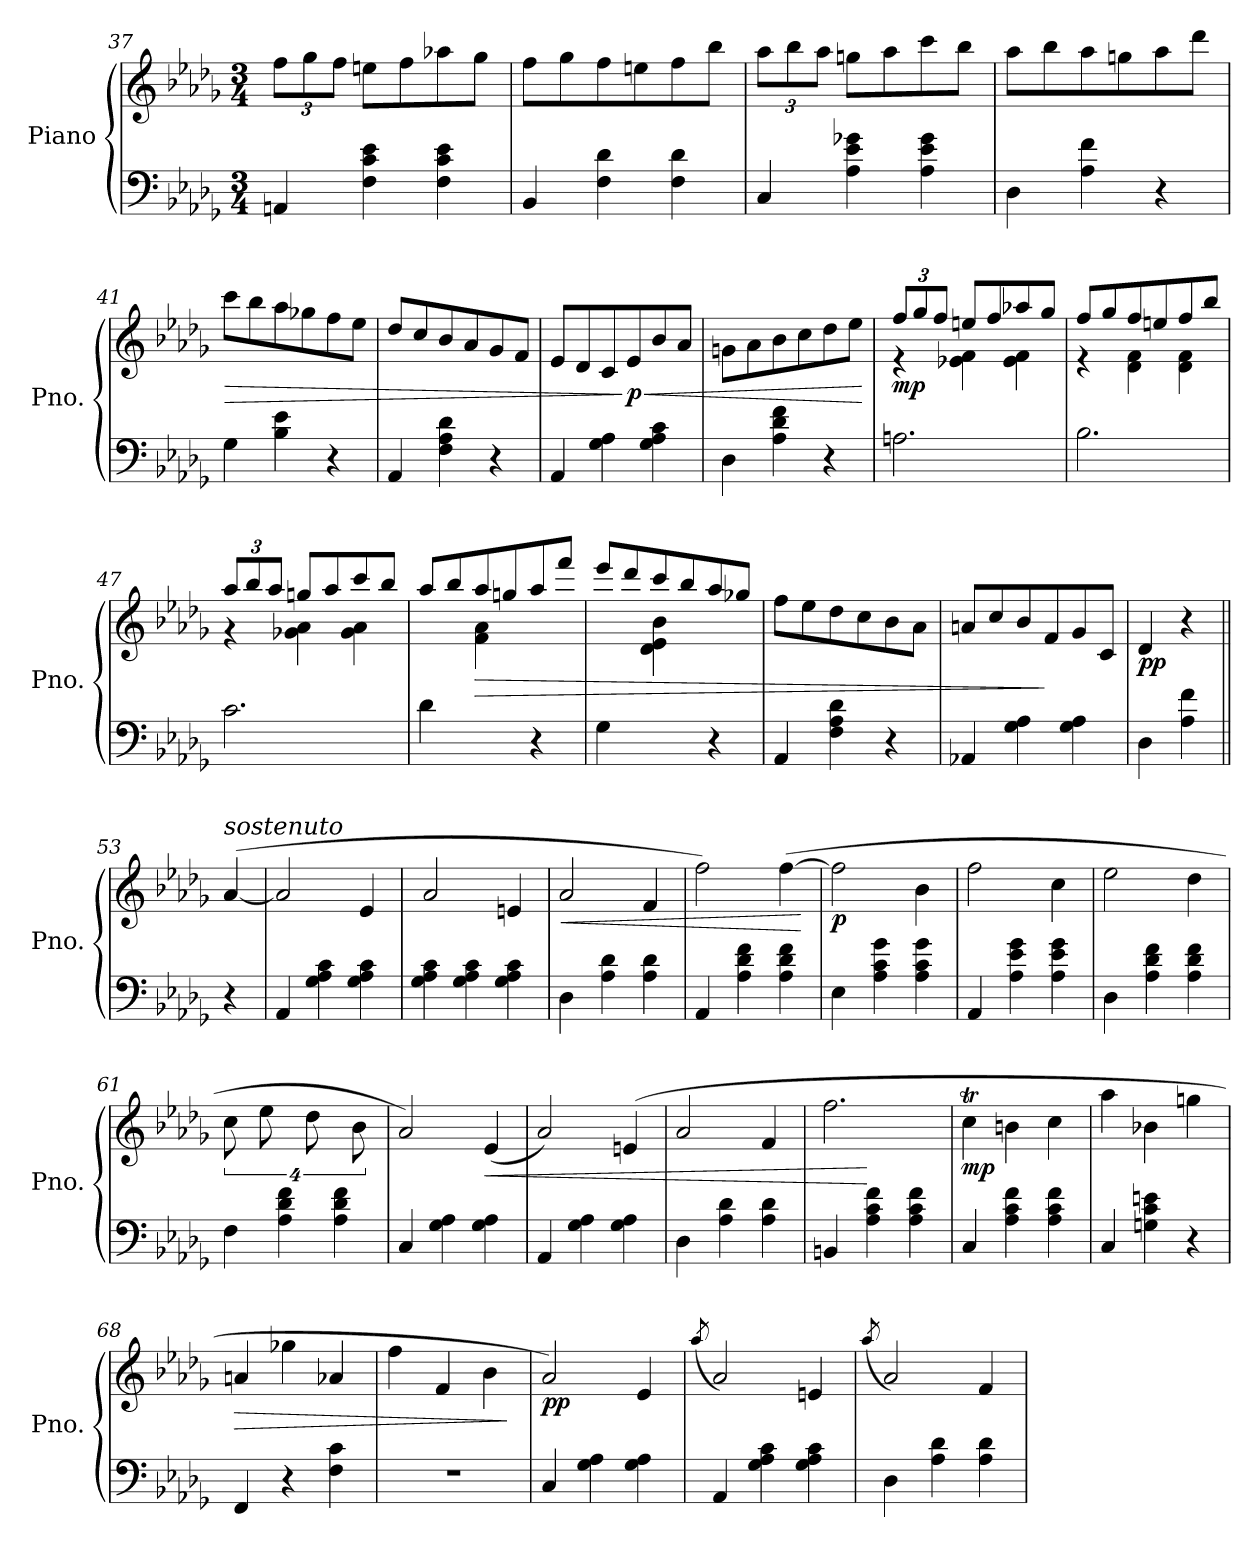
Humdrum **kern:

**kern	**kern	**dynam
*part1	*part1	*part1
*staff2	*staff1	*staff1/2
*I"Piano	*	*
*I'Pno.	*	*
*clefF4	*clefG2	*
*k[b-e-a-d-g-]	*k[b-e-a-d-g-]	*
*M3/4	*M3/4	*
*	*Xbrackettup	*
=37	=37	=37
4AAn/	12ff\L	.
.	12gg-\	.
.	12ff\J	.
4F\ 4c\ 4e-\	8een\L	.
.	8ff\	.
4F\ 4c\ 4e-\	8aa-X\	.
.	8gg-\J	.
=38	=38	=38
4BB-/	8ff\L	.
.	8gg-\	.
4F\ 4d-\	8ff\	.
.	8een\	.
4F\ 4d-\	8ff\	.
.	8bb-\J	.
=39	=39	=39
4C/	12aa-\L	.
.	12bb-\	.
.	12aa-\J	.
4A-\ 4e-\ 4g-X\	8ggn\L	.
.	8aa-\	.
4A-\ 4e-\ 4g-\	8ccc\	.
.	8bb-\J	.
=40	=40	=40
4D-\	8aa-\L	.
.	8bb-\	.
4A-\ 4f\	8aa-\	.
.	8ggn\	.
4r	8aa-\	.
.	8ddd-\J	.
=41	=41	=41
!	!	!LO:HP:b
4G-\	8ccc\L	>
.	8bb-\	.
4B-\ 4e-\	8aa-\	.
.	8gg-X\	.
4r	8ff\	.
.	8ee-\J	.
!!LO:LB:g=z
=42	=42	=42
4AA-/	8dd-/L	.
.	8cc/	.
4F\ 4A-\ 4d-\	8b-/	.
.	8a-/	.
4r	8g-/	.
.	8f/J	.
=43	=43	=43
4AA-/	8e-/L	.
.	8d-/	.
4G-\ 4A-\	8c/	.
!	!	!LO:HP:n=1:b
!	!	!LO:DY:n=1:b
.	8e-/	] < p
4G-\ 4A-\ 4c\	8b-/	.
.	8a-/J	.
=44	=44	=44
4D-\	8gn\L	.
.	8a-\	.
4A-\ 4d-\ 4f\	8b-\	.
.	8cc\	.
4r	8dd-\	.
.	8ee-\J	.
.	.	[
=45	=45	=45
*	*^	*
!	!	!	!LO:DY:b
2.An\	12ff/L	4r	mp
.	12gg-/	.	.
.	12ff/J	.	.
.	8een/L	4e-X\ 4f\	.
.	8ff/	.	.
.	8aa-X/	4e-\ 4f\	.
.	8gg-/J	.	.
=46	=46	=46	=46
2.B-\	8ff/L	4r	.
.	8gg-/	.	.
.	8ff/	4d-\ 4f\	.
.	8een/	.	.
.	8ff/	4d-\ 4f\	.
.	8bb-/J	.	.
!!LO:LB:g=z	!!
=47	=47	=47	=47
2.c\	12aa-/L	4r	.
.	12bb-/	.	.
.	12aa-/J	.	.
.	8ggn/L	4g-X\ 4a-\	.
.	8aa-/	.	.
.	8ccc/	4g-\ 4a-\	.
.	8bb-/J	.	.
=48	=48	=48	=48
4d-\	8aa-/L	4ryy	.
.	8bb-/	.	.
!	!	!	!LO:HP:b
4ryy	8aa-/	4f\ 4a-\	>
.	8ggn/	.	.
4r	8aa-/	4ryy	.
.	8fff/J	.	.
=49	=49	=49	=49
4G-\	8eee-/L	4ryy	.
.	8ddd-/	.	.
4ryy	8ccc/	4d-\ 4e-\ 4b-\	.
.	8bb-/	.	.
4r	8aa-/	4ryy	.
.	8gg-X/J	.	.
*	*v	*v	*
=50	=50	=50
4AA-/	8ff\L	.
.	8ee-\	.
4F\ 4A-\ 4d-\	8dd-\	.
.	8cc\	.
4r	8b-\	.
.	8a-\J	.
=51	=51	=51
4AA-X/	8an/L	.
.	8cc/	.
4G-\ 4A-\	8b-/	.
.	8f/	]
4G-\ 4A-\	8g-/	.
.	8c/J	.
=52	=52	=52
!	!	!LO:DY:b
4D-\	4d-/	pp
4A-\ 4f\	4r	.
!!LO:LB:g=z
=53||	=53||	=53||
!	!LO:TX:a:i:t=sostenuto	!
4r	([4a-/	.
=54	=54	=54
4AA-/	2a-/]	.
4G-\ 4A-\ 4c\	.	.
4G-\ 4A-\ 4c\	4e-/	.
=55	=55	=55
4G-\ 4A-\ 4c\	2a-/	.
4G-\ 4A-\ 4c\	.	.
4G-\ 4A-\ 4c\	4en/	.
=56	=56	=56
!	!	!LO:HP:b
4D-\	2a-/	<
4A-\ 4d-\	.	.
4A-\ 4d-\	4f/	.
=57	=57	=57
4AA-/	2ff\)	.
4A-\ 4d-\ 4f\	.	.
4A-\ 4d-\ 4f\	([4ff\	.
.	.	[
=58	=58	=58
!	!	!LO:DY:b
4E-\	2ff\]	p
4A-\ 4c\ 4g-\	.	.
4A-\ 4c\ 4g-\	4b-\	.
=59	=59	=59
4AA-/	2ff\	.
4A-\ 4e-\ 4g-\	.	.
4A-\ 4e-\ 4g-\	4cc\	.
=60	=60	=60
4D-\	2ee-\	.
4A-\ 4d-\ 4f\	.	.
4A-\ 4d-\ 4f\	4dd-\	.
=61	=61	=61
*	*brackettup	*
4F\	16%3cc\	.
.	16%3ee-\	.
4A-\ 4d-\ 4f\	.	.
.	16%3dd-\	.
4A-\ 4d-\ 4f\	.	.
.	16%3b-\	.
!!LO:LB:g=z
=62	=62	=62
4C/	2a-/)	.
4G-\ 4A-\	.	.
!	!	!LO:HP:b
4G-\ 4A-\	(4e-/	<
=63	=63	=63
4AA-/	2a-/)	.
4G-\ 4A-\	.	.
4G-\ 4A-\	(4en/	.
=64	=64	=64
4D-\	2a-/	.
4A-\ 4d-\	.	.
4A-\ 4d-\	4f/	.
=65	=65	=65
*	*^	*
4BBn/	2.ff\	4reyy	.
4A-\ 4c\ 4f\	.	2reyy	[
4A-\ 4c\ 4f\	.	.	.
*	*v	*v	*
=66	=66	=66
!	!	!LO:DY:b
4C/	4cct\	mp
4A-\ 4c\ 4f\	4bn\	.
4A-\ 4c\ 4f\	4cc\	.
=67	=67	=67
4C/	4aa-\	.
4Gn\ 4c\ 4en\	4b-X\	.
4r	4ggn\	.
=68	=68	=68
!	!	!LO:HP:b
4FF/	4an/	>
4r	4gg-X\	.
4F\ 4c\	4a-X/	.
=69	=69	=69
2.r	4ff\	.
.	4f/	.
.	4b-\	.
.	.	]
!!LO:PB:g=z
=70	=70	=70
!	!	!LO:DY:b
4C/	2a-/)	pp
4G-\ 4A-\	.	.
4G-\ 4A-\	4e-/	.
=71	=71	=71
.	(8qaa-/	.
4AA-/	2a-/)	.
4G-\ 4A-\ 4c\	.	.
4G-\ 4A-\ 4c\	4en/	.
=72	=72	=72
.	(8qaa-/	.
4D-\	2a-/)	.
4A-\ 4d-\	.	.
4A-\ 4d-\	4f/	.
=	=	=
*-	*-	*-
